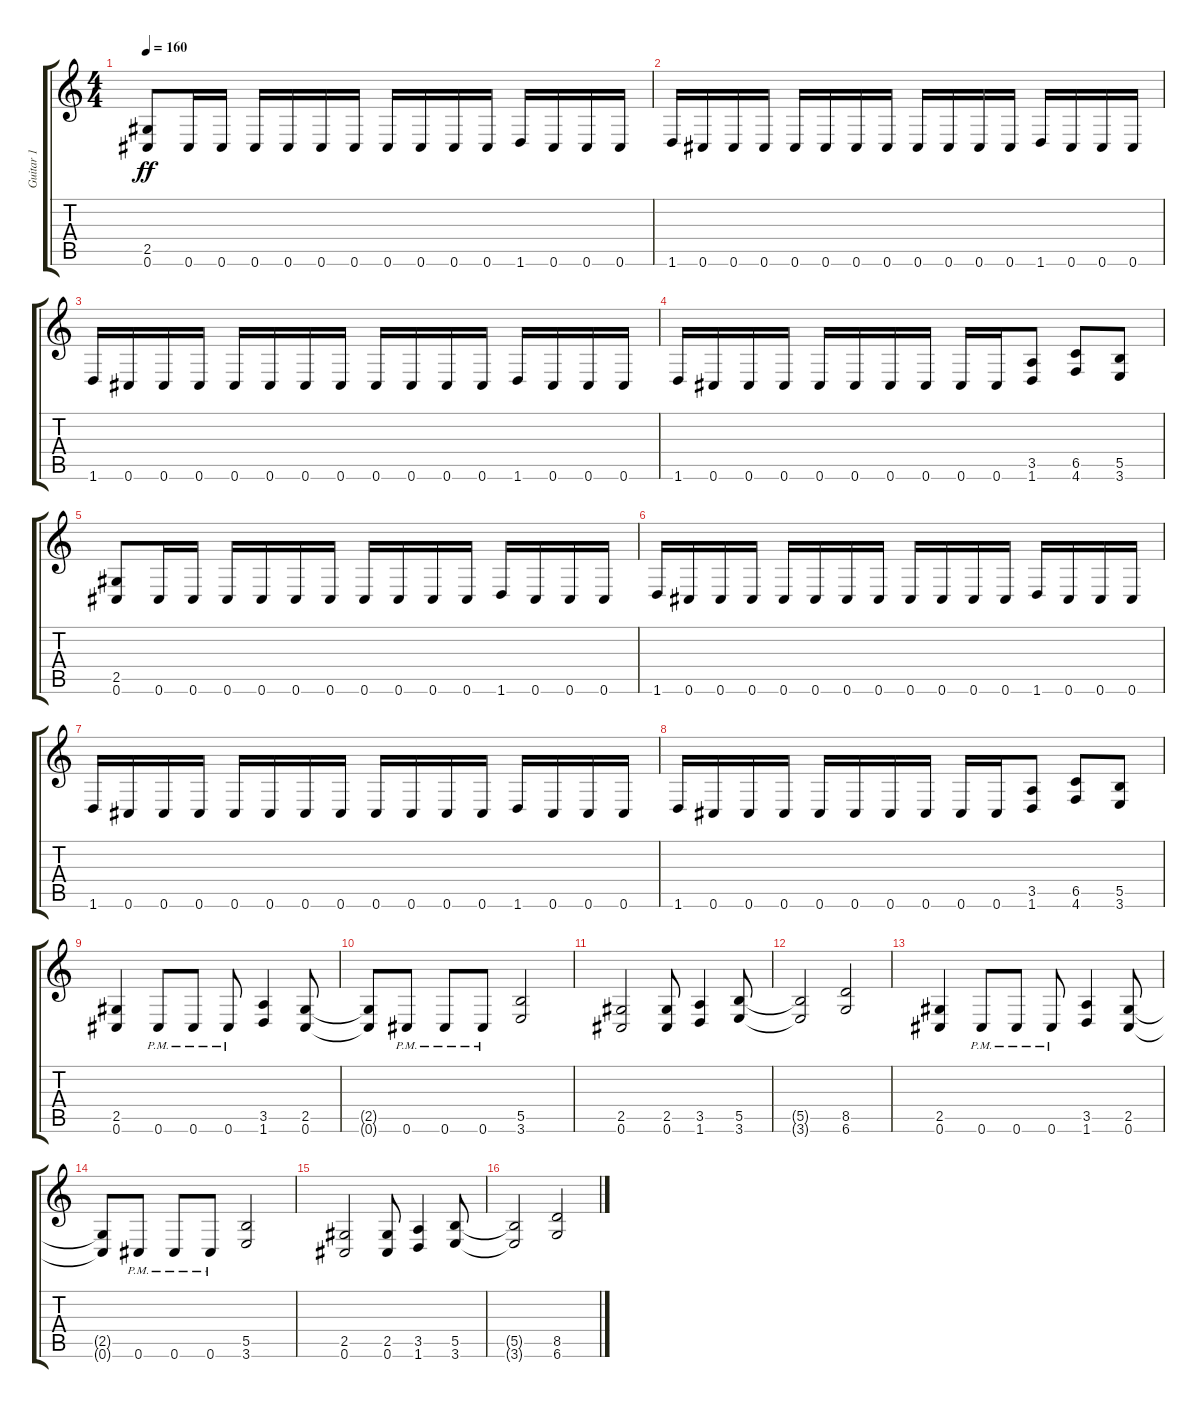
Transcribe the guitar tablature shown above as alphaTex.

\track ("Guitar 1" "Guitar 1") {instrument distortionguitar}
\staff {score tabs}
\tuning (Db4 Ab3 E3 B2 Gb2 Db2) {hide}
\ts (4 4)
\tempo 160
\clef g2
\ks c
(2.5 0.6).8{dy ff} 0.6.16 0.6.16 0.6.16 0.6.16 0.6.16 0.6.16 0.6.16 0.6.16 0.6.16 0.6.16 1.6.16 0.6.16 0.6.16 0.6.16 |
1.6.16 0.6.16 0.6.16 0.6.16 0.6.16 0.6.16 0.6.16 0.6.16 0.6.16 0.6.16 0.6.16 0.6.16 1.6.16 0.6.16 0.6.16 0.6.16 |
1.6.16 0.6.16 0.6.16 0.6.16 0.6.16 0.6.16 0.6.16 0.6.16 0.6.16 0.6.16 0.6.16 0.6.16 1.6.16 0.6.16 0.6.16 0.6.16 |
1.6.16 0.6.16 0.6.16 0.6.16 0.6.16 0.6.16 0.6.16 0.6.16 0.6.16 0.6.16 (3.5 1.6).8 (6.5 4.6).8 (5.5 3.6).8 |
(2.5 0.6).8 0.6.16 0.6.16 0.6.16 0.6.16 0.6.16 0.6.16 0.6.16 0.6.16 0.6.16 0.6.16 1.6.16 0.6.16 0.6.16 0.6.16 |
1.6.16 0.6.16 0.6.16 0.6.16 0.6.16 0.6.16 0.6.16 0.6.16 0.6.16 0.6.16 0.6.16 0.6.16 1.6.16 0.6.16 0.6.16 0.6.16 |
1.6.16 0.6.16 0.6.16 0.6.16 0.6.16 0.6.16 0.6.16 0.6.16 0.6.16 0.6.16 0.6.16 0.6.16 1.6.16 0.6.16 0.6.16 0.6.16 |
1.6.16 0.6.16 0.6.16 0.6.16 0.6.16 0.6.16 0.6.16 0.6.16 0.6.16 0.6.16 (3.5 1.6).8 (6.5 4.6).8 (5.5 3.6).8 |
(2.5 0.6).4 0.6{pm}.8 0.6{pm}.8 0.6{pm}.8 (3.5 1.6).4 (2.5 0.6).8 |
(2.5{t} 0.6{t}).8 0.6{pm}.8 0.6{pm}.8 0.6{pm}.8 (5.5 3.6).2 |
(2.5 0.6).2 (2.5 0.6).8 (3.5 1.6).4 (5.5 3.6).8 |
(5.5{t} 3.6{t}).2 (8.5 6.6).2 |
(2.5 0.6).4 0.6{pm}.8 0.6{pm}.8 0.6{pm}.8 (3.5 1.6).4 (2.5 0.6).8 |
(2.5{t} 0.6{t}).8 0.6{pm}.8 0.6{pm}.8 0.6{pm}.8 (5.5 3.6).2 |
(2.5 0.6).2 (2.5 0.6).8 (3.5 1.6).4 (5.5 3.6).8 |
(5.5{t} 3.6{t}).2 (8.5 6.6).2
